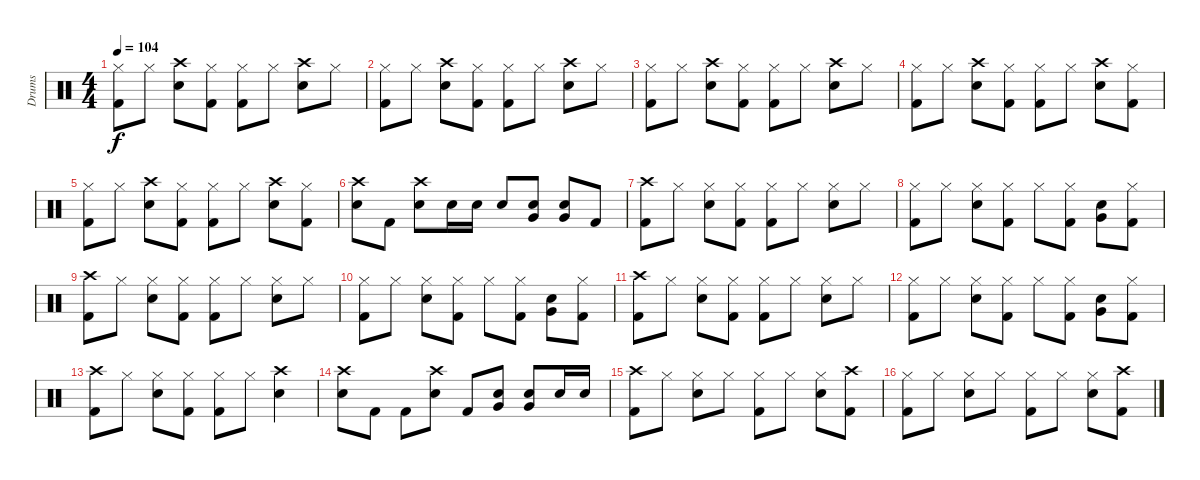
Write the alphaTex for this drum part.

\track ("Drums" "Drums") {instrument percussion}
\staff {score}
\articulation defaults
\ts (4 4)
\tempo 104
\clef neutral
\ks c
("Hi-Hat (closed)" "Kick (hit) 2").8{dy f} "Hi-Hat (closed)".8 ("Crash high (hit)" "Electric Snare (hit)").8 ("Hi-Hat (closed)" "Kick (hit) 2").8 ("Hi-Hat (closed)" "Kick (hit) 2").8 "Hi-Hat (closed)".8 ("Crash high (hit)" "Electric Snare (hit)").8 "Hi-Hat (closed)".8 |
("Hi-Hat (closed)" "Kick (hit) 2").8 "Hi-Hat (closed)".8 ("Crash high (hit)" "Electric Snare (hit)").8 ("Hi-Hat (closed)" "Kick (hit) 2").8 ("Hi-Hat (closed)" "Kick (hit) 2").8 "Hi-Hat (closed)".8 ("Crash high (hit)" "Electric Snare (hit)").8 "Hi-Hat (closed)".8 |
("Hi-Hat (closed)" "Kick (hit) 2").8 "Hi-Hat (closed)".8 ("Crash high (hit)" "Electric Snare (hit)").8 ("Hi-Hat (closed)" "Kick (hit) 2").8 ("Hi-Hat (closed)" "Kick (hit) 2").8 "Hi-Hat (closed)".8 ("Crash high (hit)" "Electric Snare (hit)").8 "Hi-Hat (closed)".8 |
("Hi-Hat (closed)" "Kick (hit) 2").8 "Hi-Hat (closed)".8 ("Crash high (hit)" "Electric Snare (hit)").8 ("Hi-Hat (closed)" "Kick (hit) 2").8 ("Hi-Hat (closed)" "Kick (hit) 2").8 "Hi-Hat (closed)".8 ("Crash high (hit)" "Electric Snare (hit)").8 ("Hi-Hat (closed)" "Kick (hit) 2").8 |
("Hi-Hat (closed)" "Kick (hit) 2").8 "Hi-Hat (closed)".8 ("Crash high (hit)" "Electric Snare (hit)").8 ("Hi-Hat (closed)" "Kick (hit) 2").8 ("Hi-Hat (closed)" "Kick (hit) 2").8 "Hi-Hat (closed)".8 ("Crash high (hit)" "Electric Snare (hit)").8 ("Hi-Hat (closed)" "Kick (hit) 2").8 |
("Crash high (hit)" "Electric Snare (hit)").8 "Kick (hit) 2".8 ("Crash high (hit)" "Electric Snare (hit)").8 "Electric Snare (hit)".16 "Electric Snare (hit)".16 "Electric Snare (hit)".8 ("Electric Snare (hit)" "Very Low Tom (hit)").8 ("Electric Snare (hit)" "Very Low Tom (hit)").8 "Kick (hit) 2".8 |
("Crash high (hit)" "Kick (hit) 2").8 "Hi-Hat (closed)".8 ("Hi-Hat (closed)" "Electric Snare (hit)").8 ("Hi-Hat (closed)" "Kick (hit) 2").8 ("Hi-Hat (closed)" "Kick (hit) 2").8 "Hi-Hat (closed)".8 ("Hi-Hat (closed)" "Electric Snare (hit)").8 "Hi-Hat (closed)".8 |
("Hi-Hat (closed)" "Kick (hit) 2").8 "Hi-Hat (closed)".8 ("Hi-Hat (closed)" "Electric Snare (hit)").8 ("Hi-Hat (closed)" "Kick (hit) 2").8 "Hi-Hat (closed)".8 ("Hi-Hat (closed)" "Kick (hit) 2").8 ("Electric Snare (hit)" "Very Low Tom (hit)").8 ("Hi-Hat (closed)" "Kick (hit) 2").8 |
("Crash high (hit)" "Kick (hit) 2").8 "Hi-Hat (closed)".8 ("Hi-Hat (closed)" "Electric Snare (hit)").8 ("Hi-Hat (closed)" "Kick (hit) 2").8 ("Hi-Hat (closed)" "Kick (hit) 2").8 "Hi-Hat (closed)".8 ("Hi-Hat (closed)" "Electric Snare (hit)").8 "Hi-Hat (closed)".8 |
("Hi-Hat (closed)" "Kick (hit) 2").8 "Hi-Hat (closed)".8 ("Hi-Hat (closed)" "Electric Snare (hit)").8 ("Hi-Hat (closed)" "Kick (hit) 2").8 "Hi-Hat (closed)".8 ("Hi-Hat (closed)" "Kick (hit) 2").8 ("Electric Snare (hit)" "Very Low Tom (hit)").8 ("Hi-Hat (closed)" "Kick (hit) 2").8 |
("Crash high (hit)" "Kick (hit) 2").8 "Hi-Hat (closed)".8 ("Hi-Hat (closed)" "Electric Snare (hit)").8 ("Hi-Hat (closed)" "Kick (hit) 2").8 ("Hi-Hat (closed)" "Kick (hit) 2").8 "Hi-Hat (closed)".8 ("Hi-Hat (closed)" "Electric Snare (hit)").8 "Hi-Hat (closed)".8 |
("Hi-Hat (closed)" "Kick (hit) 2").8 "Hi-Hat (closed)".8 ("Hi-Hat (closed)" "Electric Snare (hit)").8 ("Hi-Hat (closed)" "Kick (hit) 2").8 "Hi-Hat (closed)".8 ("Hi-Hat (closed)" "Kick (hit) 2").8 ("Electric Snare (hit)" "Very Low Tom (hit)").8 ("Hi-Hat (closed)" "Kick (hit) 2").8 |
("Crash high (hit)" "Kick (hit) 2").8 "Hi-Hat (closed)".8 ("Hi-Hat (closed)" "Electric Snare (hit)").8 ("Hi-Hat (closed)" "Kick (hit) 2").8 ("Hi-Hat (closed)" "Kick (hit) 2").8 "Hi-Hat (closed)".8 ("Crash high (hit)" "Electric Snare (hit)").4 |
("Crash high (hit)" "Electric Snare (hit)").8 "Kick (hit) 2".8 "Kick (hit) 2".8 ("Crash high (hit)" "Electric Snare (hit)").8 "Kick (hit) 2".8 ("Electric Snare (hit)" "Very Low Tom (hit)").8 ("Electric Snare (hit)" "Very Low Tom (hit)").8 "Electric Snare (hit)".16 "Electric Snare (hit)".16 |
("Crash high (hit)" "Kick (hit) 2").8 "Hi-Hat (closed)".8 ("Hi-Hat (closed)" "Electric Snare (hit)").8 "Hi-Hat (closed)".8 ("Hi-Hat (closed)" "Kick (hit) 2").8 "Hi-Hat (closed)".8 ("Hi-Hat (closed)" "Electric Snare (hit)").8 ("Crash high (hit)" "Kick (hit) 2").8 |
("Hi-Hat (closed)" "Kick (hit) 2").8 "Hi-Hat (closed)".8 ("Hi-Hat (closed)" "Electric Snare (hit)").8 "Hi-Hat (closed)".8 ("Hi-Hat (closed)" "Kick (hit) 2").8 "Hi-Hat (closed)".8 ("Hi-Hat (closed)" "Electric Snare (hit)").8 ("Crash high (hit)" "Kick (hit) 2").8
